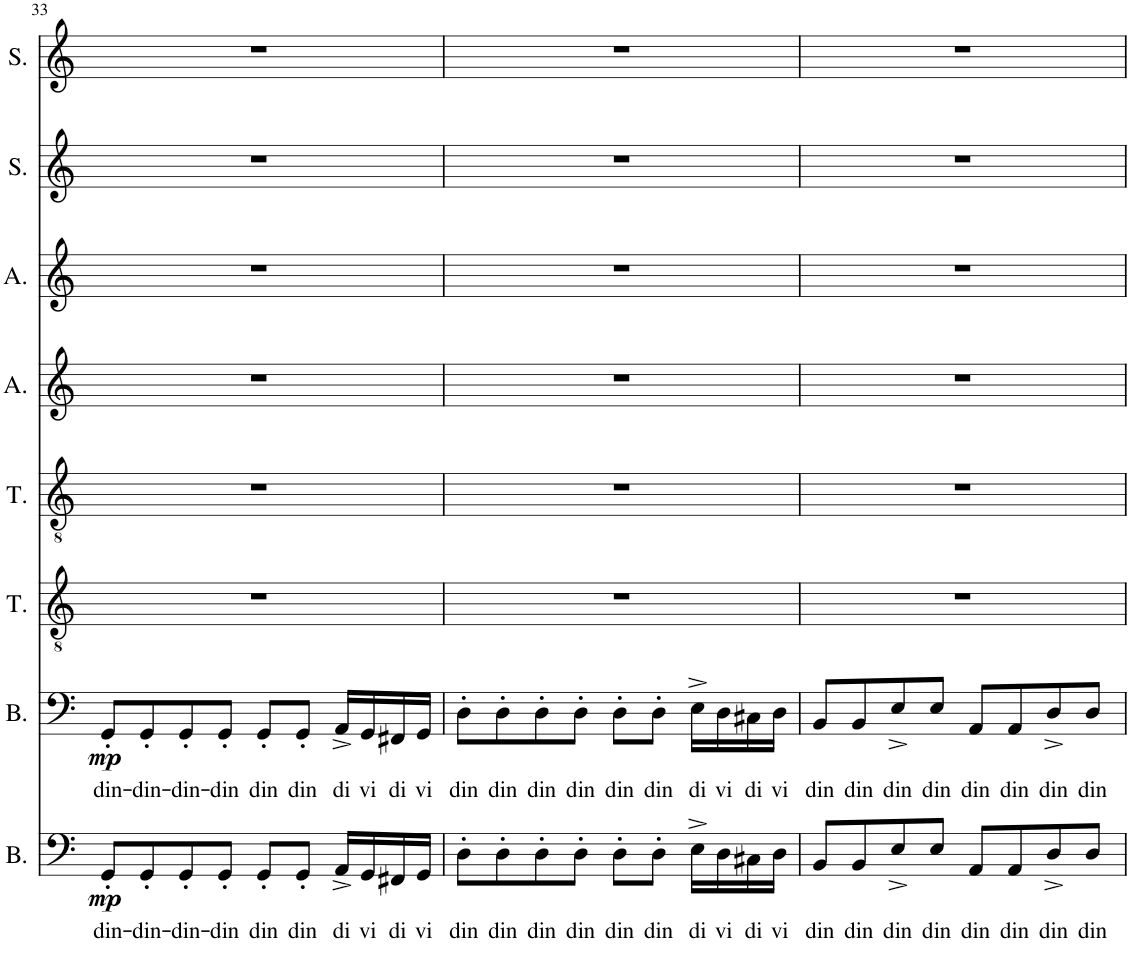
**kern	**text	**dynam	**kern	**text	**dynam	**kern	**kern	**kern	**kern	**kern	**kern
*part8	*part8	*part8	*part7	*part7	*part7	*part6	*part5	*part4	*part3	*part2	*part1
*staff8	*staff8	*staff8	*staff7	*staff7	*staff7	*staff6	*staff5	*staff4	*staff3	*staff2	*staff1
*I"Bass	*	*	*I"Bass	*	*	*I"Tenor	*I"Tenor	*I"Alto	*I"Alto	*I"Soprano	*I"Soprano
*I'B.	*	*	*I'B.	*	*	*I'T.	*I'T.	*I'A.	*I'A.	*I'S.	*I'S.
!!LO:PB:g=z
*clefF4	*	*	*clefF4	*	*	*clefGv2	*clefGv2	*clefG2	*clefG2	*clefG2	*clefG2
*k[]	*	*	*k[]	*	*	*k[]	*k[]	*k[]	*k[]	*k[]	*k[]
*M4/4	*	*	*M4/4	*	*	*M4/4	*M4/4	*M4/4	*M4/4	*M4/4	*M4/4
=33	=33	=33	=33	=33	=33	=33	=33	=33	=33	=33	=33
!	!LO:LY:b	!LO:DY:b	!	!LO:LY:b	!LO:DY:b	!	!	!	!	!	!
8GG'/L	din-	mp	8GG'/L	din-	mp	1r	1r	1r	1r	1r	1r
!	!LO:LY:b	!	!	!LO:LY:b	!	!	!	!	!	!	!
8GG'/	-din-	.	8GG'/	-din-	.	.	.	.	.	.	.
!	!LO:LY:b	!	!	!LO:LY:b	!	!	!	!	!	!	!
8GG'/	-din-	.	8GG'/	-din-	.	.	.	.	.	.	.
!	!LO:LY:b	!	!	!LO:LY:b	!	!	!	!	!	!	!
8GG'/J	-din	.	8GG'/J	-din	.	.	.	.	.	.	.
!	!LO:LY:b	!	!	!LO:LY:b	!	!	!	!	!	!	!
8GG'/L	din	.	8GG'/L	din	.	.	.	.	.	.	.
!	!LO:LY:b	!	!	!LO:LY:b	!	!	!	!	!	!	!
8GG'/J	din	.	8GG'/J	din	.	.	.	.	.	.	.
!	!LO:LY:b	!	!	!LO:LY:b	!	!	!	!	!	!	!
16AA^/LL	di	.	16AA^/LL	di	.	.	.	.	.	.	.
!	!LO:LY:b	!	!	!LO:LY:b	!	!	!	!	!	!	!
16GG/	vi	.	16GG/	vi	.	.	.	.	.	.	.
!	!LO:LY:b	!	!	!LO:LY:b	!	!	!	!	!	!	!
16FF#X/	di	.	16FF#X/	di	.	.	.	.	.	.	.
!	!LO:LY:b	!	!	!LO:LY:b	!	!	!	!	!	!	!
16GG/JJ	vi	.	16GG/JJ	vi	.	.	.	.	.	.	.
=34	=34	=34	=34	=34	=34	=34	=34	=34	=34	=34	=34
!	!LO:LY:b	!	!	!LO:LY:b	!	!	!	!	!	!	!
8D'\L	din	.	8D'\L	din	.	1r	1r	1r	1r	1r	1r
!	!LO:LY:b	!	!	!LO:LY:b	!	!	!	!	!	!	!
8D'\	din	.	8D'\	din	.	.	.	.	.	.	.
!	!LO:LY:b	!	!	!LO:LY:b	!	!	!	!	!	!	!
8D'\	din	.	8D'\	din	.	.	.	.	.	.	.
!	!LO:LY:b	!	!	!LO:LY:b	!	!	!	!	!	!	!
8D'\J	din	.	8D'\J	din	.	.	.	.	.	.	.
!	!LO:LY:b	!	!	!LO:LY:b	!	!	!	!	!	!	!
8D'\L	din	.	8D'\L	din	.	.	.	.	.	.	.
!	!LO:LY:b	!	!	!LO:LY:b	!	!	!	!	!	!	!
8D'\J	din	.	8D'\J	din	.	.	.	.	.	.	.
!	!LO:LY:b	!	!	!LO:LY:b	!	!	!	!	!	!	!
16E^\LL	di	.	16E^\LL	di	.	.	.	.	.	.	.
!	!LO:LY:b	!	!	!LO:LY:b	!	!	!	!	!	!	!
16D\	vi	.	16D\	vi	.	.	.	.	.	.	.
!	!LO:LY:b	!	!	!LO:LY:b	!	!	!	!	!	!	!
16C#X\	di	.	16C#X\	di	.	.	.	.	.	.	.
!	!LO:LY:b	!	!	!LO:LY:b	!	!	!	!	!	!	!
16D\JJ	vi	.	16D\JJ	vi	.	.	.	.	.	.	.
=35	=35	=35	=35	=35	=35	=35	=35	=35	=35	=35	=35
!	!LO:LY:b	!	!	!LO:LY:b	!	!	!	!	!	!	!
8BB/L	din	.	8BB/L	din	.	1r	1r	1r	1r	1r	1r
!	!LO:LY:b	!	!	!LO:LY:b	!	!	!	!	!	!	!
8BB/	din	.	8BB/	din	.	.	.	.	.	.	.
!	!LO:LY:b	!	!	!LO:LY:b	!	!	!	!	!	!	!
8E^/	din	.	8E^/	din	.	.	.	.	.	.	.
!	!LO:LY:b	!	!	!LO:LY:b	!	!	!	!	!	!	!
8E/J	din	.	8E/J	din	.	.	.	.	.	.	.
!	!LO:LY:b	!	!	!LO:LY:b	!	!	!	!	!	!	!
8AA/L	din	.	8AA/L	din	.	.	.	.	.	.	.
!	!LO:LY:b	!	!	!LO:LY:b	!	!	!	!	!	!	!
8AA/	din	.	8AA/	din	.	.	.	.	.	.	.
!	!LO:LY:b	!	!	!LO:LY:b	!	!	!	!	!	!	!
8D^/	din	.	8D^/	din	.	.	.	.	.	.	.
!	!LO:LY:b	!	!	!LO:LY:b	!	!	!	!	!	!	!
8D/J	din	.	8D/J	din	.	.	.	.	.	.	.
=	=	=	=	=	=	=	=	=	=	=	=
*-	*-	*-	*-	*-	*-	*-	*-	*-	*-	*-	*-
